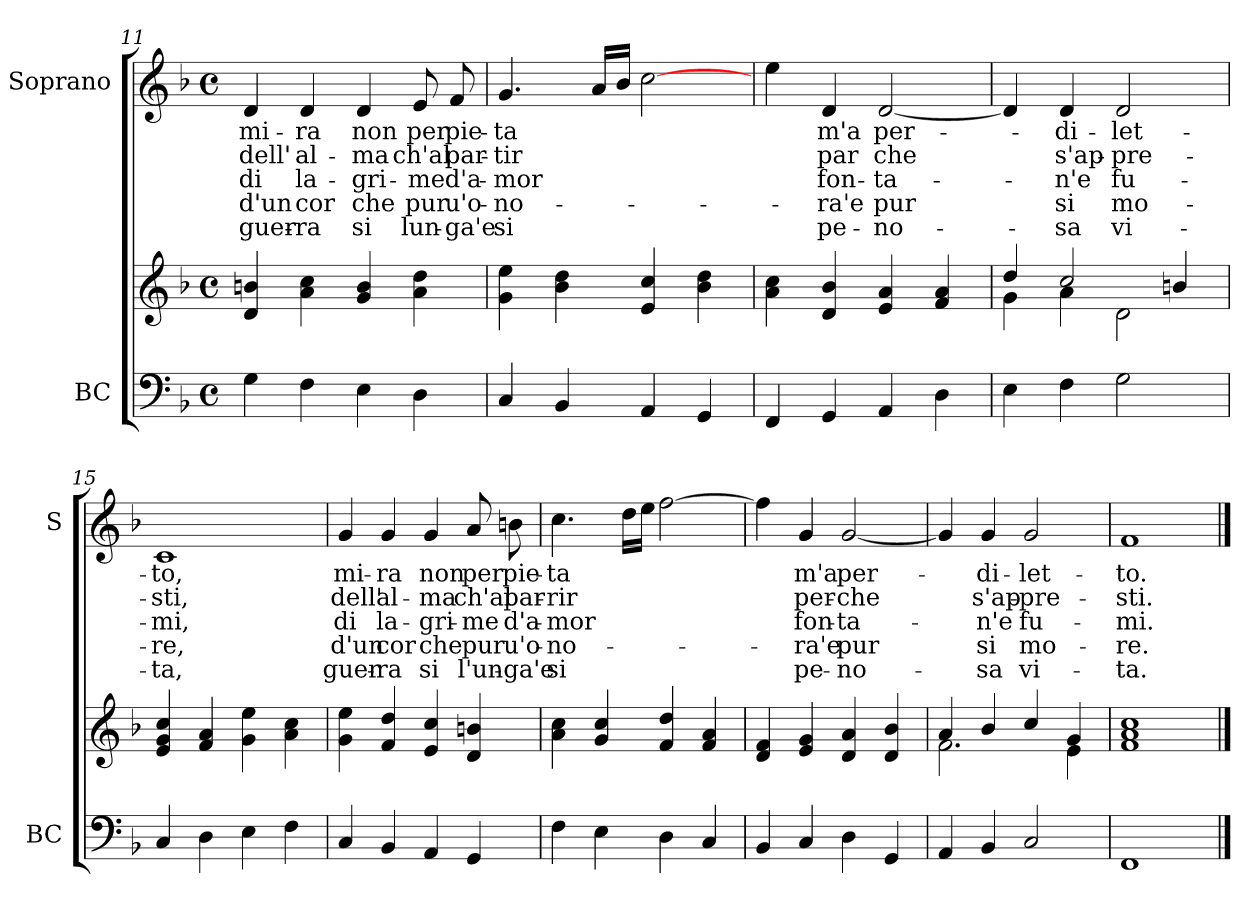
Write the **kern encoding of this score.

**kern	**kern	**kern	**text	**text	**text	**text	**text
*part2	*part2	*part1	*part1	*part1	*part1	*part1	*part1
*staff3	*staff2	*staff1	*staff1	*staff1	*staff1	*staff1	*staff1
*I"BC	*	*I"Soprano	*	*	*	*	*
*I'BC	*	*I'S	*	*	*	*	*
*clefF4	*clefG2	*clefG2	*	*	*	*	*
*k[b-]	*k[b-]	*k[b-]	*	*	*	*	*
*F:	*F:	*F:	*	*	*	*	*
*M4/4	*M4/4	*M4/4	*	*	*	*	*
*met(c)	*met(c)	*met(c)	*	*	*	*	*
=11	=11	=11	=11	=11	=11	=11	=11
4G\	4d/ 4bn/	4d/	mi-	dell'	di	d'un	guer-
4F\	4a\ 4cc\	4d/	-ra	al-	la-	cor	-ra
4E\	4g/ 4b/	4d/	non	-ma	-gri-	che	si
4D\	4a\ 4dd\	8e/	per	ch'al	-me	pur	lun-
.	.	8f/	pie-	par-	d'a-	u'o-	-ga'e
=12	=12	=12	=12	=12	=12	=12	=12
4C/	4g\ 4ee\	4.g/	-ta	-tir	-mor	-no-	si
4BB-/	4b-\ 4dd\	.	.	.	.	.	.
.	.	16a/LL	.	.	.	.	.
.	.	16b-/JJ	.	.	.	.	.
4AA/	4e/ 4cc/	[2cc\	.	.	.	.	.
4GG/	4b-\ 4dd\	.	.	.	.	.	.
!!LO:PB:g=z
=13	=13	=13	=13	=13	=13	=13	=13
4FF/	4a\ 4cc\	4ee\	.	.	.	.	.
4GG/	4d/ 4b-/	4d/	m'a	par	fon-	-ra'e	pe-
4AA/	4e/ 4a/	[2d/	per-	che	-ta-	pur	-no-
4D\	4f/ 4a/	.	.	.	.	.	.
=14	=14	=14	=14	=14	=14	=14	=14
*	*^	*	*	*	*	*	*
4E\	4dd/	4g\	4d/]	.	.	.	.	.
4F\	2cc/	4a\	4d/	-di-	s'ap-	-n'e	si	-sa
2G\	.	2d\	2d/	-let-	-pre-	fu-	mo-	vi-
.	4bn/	.	.	.	.	.	.	.
*	*v	*v	*	*	*	*	*	*
=15	=15	=15	=15	=15	=15	=15	=15
4C/	4e/ 4g/ 4cc/	1c	-to,	-sti,	-mi,	-re,	-ta,
4D\	4f/ 4a/	.	.	.	.	.	.
4E\	4g\ 4ee\	.	.	.	.	.	.
4F\	4a\ 4cc\	.	.	.	.	.	.
=16	=16	=16	=16	=16	=16	=16	=16
4C/	4g\ 4ee\	4g/	mi-	dell'	di	d'un	guer-
4BB-/	4f/ 4dd/	4g/	-ra	al-	la-	cor	-ra
4AA/	4e/ 4cc/	4g/	non	-ma	-gri-	che	si
4GG/	4d/ 4bn/	8a/	per	ch'al	-me	pur	l'un-
.	.	8bn\	pie-	par-	d'a-	u'o-	-ga'e
!!LO:LB:g=z
=17	=17	=17	=17	=17	=17	=17	=17
4F\	4a\ 4cc\	4.cc\	-ta	-rir	-mor	-no-	si
4E\	4g/ 4cc/	.	.	.	.	.	.
.	.	16dd\LL	.	.	.	.	.
.	.	16ee\JJ	.	.	.	.	.
4D\	4f/ 4dd/	[2ff\	.	.	.	.	.
4C/	4f/ 4a/	.	.	.	.	.	.
=18	=18	=18	=18	=18	=18	=18	=18
4BB-/	4d/ 4f/	4ff\]	.	.	.	.	.
4C/	4e/ 4g/	4g/	m'a	per-	fon-	-ra'e	pe-
4D\	4d/ 4a/	[2g/	per-	-che	-ta-	pur	-no-
4GG/	4d/ 4b-/	.	.	.	.	.	.
=19	=19	=19	=19	=19	=19	=19	=19
*	*^	*	*	*	*	*	*
4AA/	4a/	2.f\	4g/]	.	.	.	.	.
4BB-/	4b-/	.	4g/	-di-	s'ap-	-n'e	si	-sa
2C/	4cc/	.	2g/	-let-	-pre-	fu-	mo-	vi-
.	4g/	4e\	.	.	.	.	.	.
*	*v	*v	*	*	*	*	*	*
=20	=20	=20	=20	=20	=20	=20	=20
1FF	1f 1a 1cc	1f	-to.	-sti.	-mi.	-re.	-ta.
==	==	==	==	==	==	==	==
*-	*-	*-	*-	*-	*-	*-	*-
